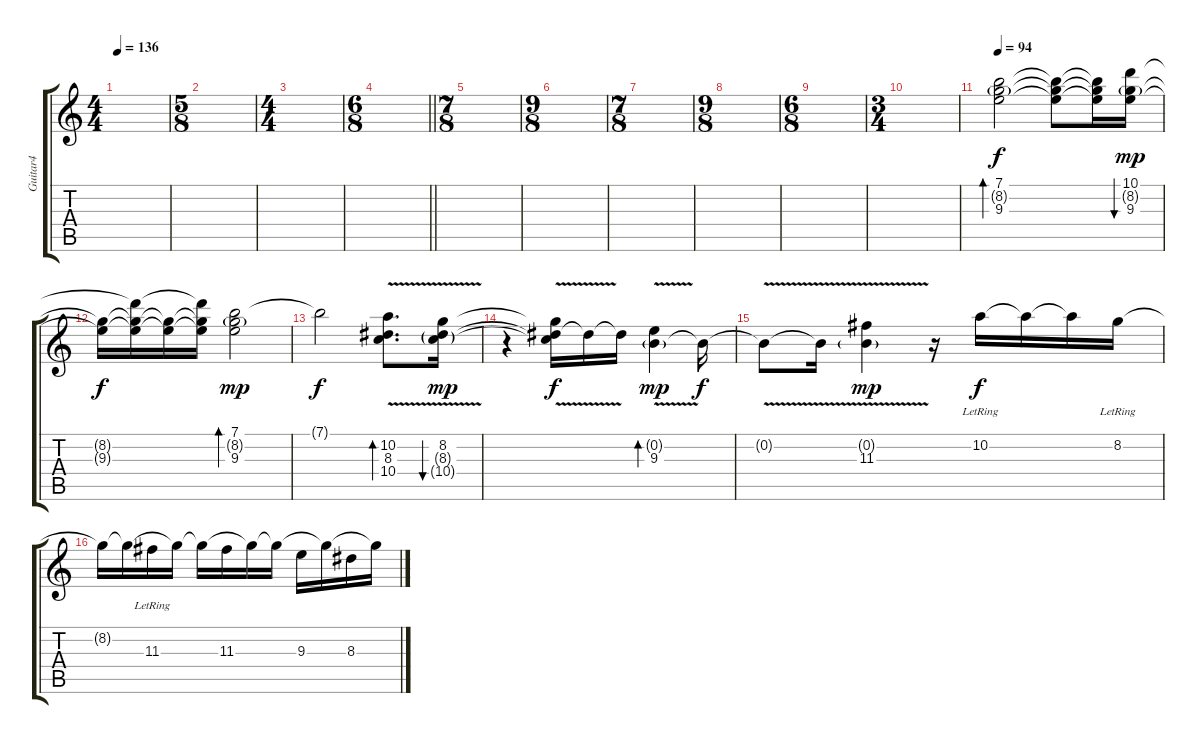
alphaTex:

\track ("Guitar4" "Guitar4") {instrument electricguitarjazz}
\staff {score tabs}
\tuning (E4 B3 G3 D3 A2 E2) {hide}
\ts (4 4)
\tempo 136
\clef g2
\ks c
|
\ts (5 8)
|
\ts (4 4)
|
\ts (6 8)
\barLineRight lightlight
|
\ts (7 8)
|
\ts (9 8)
|
\ts (7 8)
|
\ts (9 8)
|
\ts (6 8)
|
\ts (3 4)
|
\tempo 94
(7.1 8.2{g} 9.3).2{bd 240} (7.1{t} 8.2{t} 9.3{t}).8{dy f} (7.1{t} 8.2{t} 9.3{t}).16 (10.1 8.2{g} 9.3).16{bu 480 dy mp} |
(8.2{t} 9.3{t}).16{dy f} (10.1{t} 8.2{t} 9.3{t}).16 (8.2{t} 9.3{t}).16 (10.1{t} 8.2{t} 9.3{t}).16 (7.1 8.2{g} 9.3).2{bd 60 dy mp} |
7.1{t}.2{dy f} (10.2 8.3{v} 10.4).8{d bd 120} (8.2{v} 8.3{g} 10.4{g}).16{bu 240 dy mp} |
r.4 (8.2{t} 8.3{v t} 10.4{t}).16{dy f} 8.3{t}.16 8.3{t}.16 (0.2{g} 9.3{v}).4{bd 240 dy mp} 0.2{t}.16{dy f} |
0.2{v t}.8 0.2{v t}.16 (0.2{g} 11.3{v}).4{dy mp} r.16 10.2{lr}.16{dy f} 10.2{t}.16 10.2{t}.16 8.2{lr}.16 |
8.2{t}.16 8.2{t}.16 11.3{lr}.16 8.2{t}.16 8.2{t}.16 11.3.16 8.2{t}.16 8.2{t}.16 9.3.16 8.2{t}.16 8.3.16 8.2{t}.16
